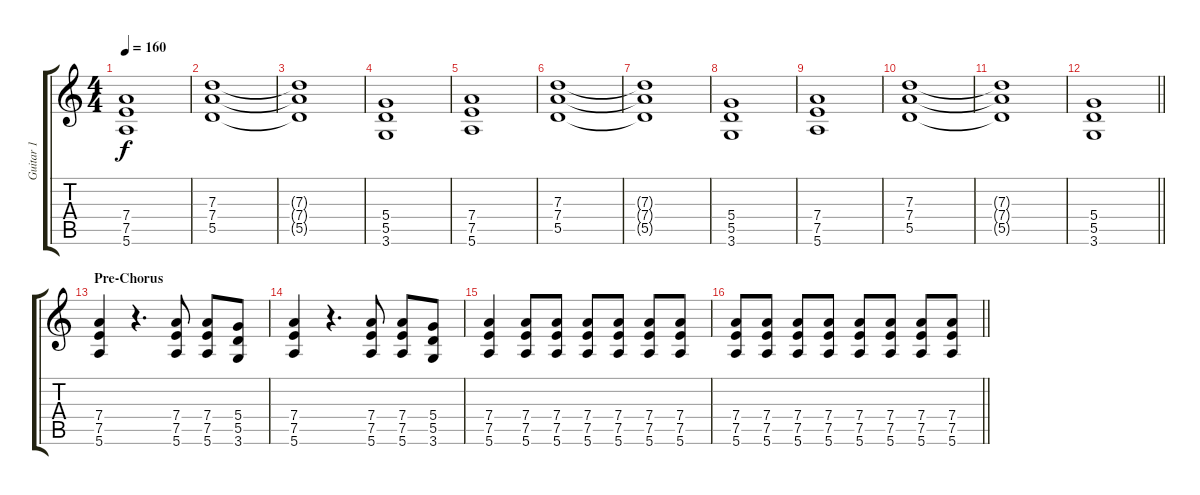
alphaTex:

\track ("Guitar 1" "Guitar 1") {instrument distortionguitar}
\staff {score tabs}
\tuning (E4 B3 G3 D3 A2 E2) {hide}
\ts (4 4)
\tempo 160
\clef g2
\ks c
(7.4 7.5 5.6).1{dy f} |
(7.3 7.4 5.5).1 |
(7.3{t} 7.4{t} 5.5{t}).1 |
(5.4 5.5 3.6).1 |
(7.4 7.5 5.6).1 |
(7.3 7.4 5.5).1 |
(7.3{t} 7.4{t} 5.5{t}).1 |
(5.4 5.5 3.6).1 |
(7.4 7.5 5.6).1 |
(7.3 7.4 5.5).1 |
(7.3{t} 7.4{t} 5.5{t}).1 |
\barLineRight lightlight
(5.4 5.5 3.6).1 |
\section ("" "Pre-Chorus")
(7.4 7.5 5.6).4 r.4{d} (7.4 7.5 5.6).8 (7.4 7.5 5.6).8 (5.4 5.5 3.6).8 |
(7.4 7.5 5.6).4 r.4{d} (7.4 7.5 5.6).8 (7.4 7.5 5.6).8 (5.4 5.5 3.6).8 |
(7.4 7.5 5.6).4 (7.4 7.5 5.6).8 (7.4 7.5 5.6).8 (7.4 7.5 5.6).8 (7.4 7.5 5.6).8 (7.4 7.5 5.6).8 (7.4 7.5 5.6).8 |
\barLineRight lightlight
(7.4 7.5 5.6).8 (7.4 7.5 5.6).8 (7.4 7.5 5.6).8 (7.4 7.5 5.6).8 (7.4 7.5 5.6).8 (7.4 7.5 5.6).8 (7.4 7.5 5.6).8 (7.4 7.5 5.6).8
